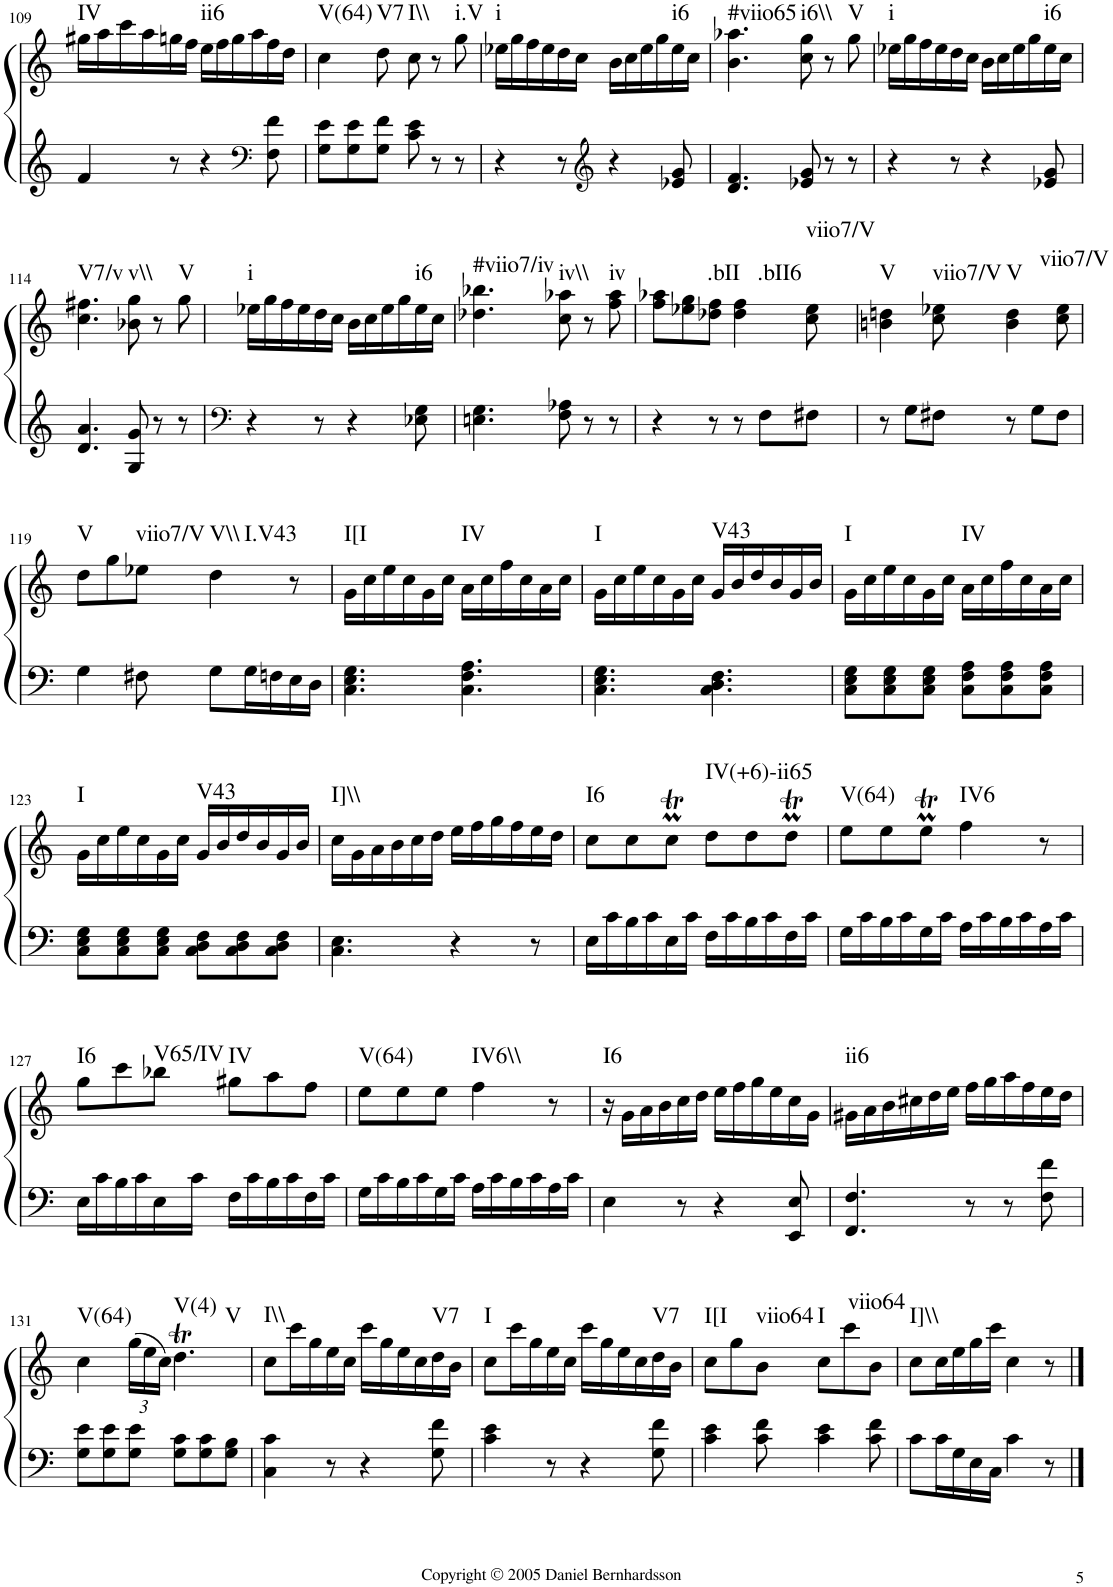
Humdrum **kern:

**kern	**kern	**harte
*part1	*part1	*part1
*staff2	*staff1	*
*I"Piano	*	*
*I'Pno.	*	*
!!LO:PB:g=z
*clefG2	*clefG2	*
*k[]	*k[]	*
*M6/8	*M6/8	*
=109	=109	=109
!	!	!LO:H:kt=IV
4f/	16gg#X\LL	N
.	16aa\	.
.	16ccc\	.
.	16aa\	.
8r	16ggn\	.
.	16ff\JJ	.
!	!	!LO:H:kt=ii6
4r	16ee\LL	N
.	16ff\	.
.	16gg\	.
.	16aa\	.
*clefF4	*	*
8F\ 8f\	16ff\	.
.	16dd\JJ	.
=110	=110	=110
!	!	!LO:H:kt=V(64)
8G\ 8e\L	4cc\	N
8G\ 8e\	.	.
!	!	!LO:H:kt=V7
8G\ 8f\J	8dd\	N
!	!	!LO:H:kt=I\\
8c\ 8e\	8cc\	N
8r	8r	.
!	!	!LO:H:kt=i.V
8r	8gg\	N
=111	=111	=111
!	!	!LO:H:kt=i
4r	16ee-X\LL	N
.	16gg\	.
.	16ff\	.
.	16ee-\	.
8r	16dd\	.
.	16cc\JJ	.
*clefG2	*	*
4r	16b\LL	.
.	16cc\	.
.	16ee-\	.
.	16gg\	.
!	!	!LO:H:kt=i6
8e-X/ 8g/	16ee-\	N
.	16cc\JJ	.
=112	=112	=112
!	!	!LO:H:kt=#viio65
4.d/ 4.f/	4.b\ 4.aa-X\	N
!	!	!LO:H:kt=i6\\
8e-X/ 8g/	8cc\ 8gg\	N
8r	8r	.
!	!	!LO:H:kt=V
8r	8gg\	N
=113	=113	=113
!	!	!LO:H:kt=i
4r	16ee-X\LL	N
.	16gg\	.
.	16ff\	.
.	16ee-\	.
8r	16dd\	.
.	16cc\JJ	.
4r	16b\LL	.
.	16cc\	.
.	16ee-\	.
.	16gg\	.
!	!	!LO:H:kt=i6
8e-X/ 8g/	16ee-\	N
.	16cc\JJ	.
!!LO:LB:g=z
=114	=114	=114
!	!	!LO:H:kt=V7/v
4.d/ 4.a/	4.cc\ 4.ff#X\	N
!	!	!LO:H:kt=v\\
8G/ 8g/	8b-X\ 8gg\	N
8r	8r	.
!	!	!LO:H:kt=V
8r	8gg\	N
=115	=115	=115
*clefF4	*	*
!	!	!LO:H:kt=i
4r	16ee-X\LL	N
.	16gg\	.
.	16ff\	.
.	16ee-\	.
8r	16dd\	.
.	16cc\JJ	.
4r	16b\LL	.
.	16cc\	.
.	16ee-\	.
.	16gg\	.
!	!	!LO:H:kt=i6
8E-X\ 8G\	16ee-\	N
.	16cc\JJ	.
=116	=116	=116
!	!	!LO:H:kt=#viio7/iv
4.En\ 4.G\	4.dd-X\ 4.bb-X\	N
!	!	!LO:H:kt=iv\\
8F\ 8A-X\	8cc\ 8aa-X\	N
8r	8r	.
!	!	!LO:H:kt=iv
8r	8ff\ 8aa-\	N
=117	=117	=117
4r	8ff\ 8aa-X\L	.
.	8ee-X\ 8gg\	.
!	!	!LO:H:kt=.bII
8r	8dd-X\ 8ff\J	N
!	!	!LO:H:kt=.bII6
8r	4dd-\ 4ff\	N
8F\L	.	.
!	!	!LO:H:kt=viio7/V
8F#X\J	8cc\ 8ee-\	N
=118	=118	=118
!	!	!LO:H:kt=V
8r	4bn\ 4ddn\	N
8G\L	.	.
!	!	!LO:H:kt=viio7/V
8F#X\J	8cc\ 8ee-X\	N
!	!	!LO:H:kt=V
8r	4b\ 4dd\	N
8G\L	.	.
!	!	!LO:H:kt=viio7/V
8F#\J	8cc\ 8ee-\	N
!!LO:LB:g=z
=119	=119	=119
!	!	!LO:H:kt=V
4G\	8dd\L	N
.	8gg\	.
!	!	!LO:H:kt=viio7/V
8F#X\	8ee-X\J	N
!	!	!LO:H:n=1:kt=V\\
!	!	!LO:H:n=2:kt=I.V43
8G\L	4dd\	N N
16G\L	.	.
16Fn\	.	.
16E\	8r	.
16D\JJ	.	.
=120	=120	=120
!	!	!LO:H:kt=I[I
4.C\ 4.E\ 4.G\	16g\LL	N
.	16cc\	.
.	16ee\	.
.	16cc\	.
.	16g\	.
.	16cc\JJ	.
!	!	!LO:H:kt=IV
4.C\ 4.F\ 4.A\	16a\LL	N
.	16cc\	.
.	16ff\	.
.	16cc\	.
.	16a\	.
.	16cc\JJ	.
=121	=121	=121
!	!	!LO:H:kt=I
4.C\ 4.E\ 4.G\	16g\LL	N
.	16cc\	.
.	16ee\	.
.	16cc\	.
.	16g\	.
.	16cc\JJ	.
!	!	!LO:H:kt=V43
4.C\ 4.D\ 4.F\	16g/LL	N
.	16b/	.
.	16dd/	.
.	16b/	.
.	16g/	.
.	16b/JJ	.
=122	=122	=122
!	!	!LO:H:kt=I
8C\ 8E\ 8G\L	16g\LL	N
.	16cc\	.
8C\ 8E\ 8G\	16ee\	.
.	16cc\	.
8C\ 8E\ 8G\J	16g\	.
.	16cc\JJ	.
!	!	!LO:H:kt=IV
8C\ 8F\ 8A\L	16a\LL	N
.	16cc\	.
8C\ 8F\ 8A\	16ff\	.
.	16cc\	.
8C\ 8F\ 8A\J	16a\	.
.	16cc\JJ	.
!!LO:LB:g=z
=123	=123	=123
!	!	!LO:H:kt=I
8C\ 8E\ 8G\L	16g\LL	N
.	16cc\	.
8C\ 8E\ 8G\	16ee\	.
.	16cc\	.
8C\ 8E\ 8G\J	16g\	.
.	16cc\JJ	.
!	!	!LO:H:kt=V43
8C\ 8D\ 8F\L	16g/LL	N
.	16b/	.
8C\ 8D\ 8F\	16dd/	.
.	16b/	.
8C\ 8D\ 8F\J	16g/	.
.	16b/JJ	.
=124	=124	=124
!	!	!LO:H:kt=I]\\
4.C\ 4.E\	16cc\LL	N
.	16g\	.
.	16a\	.
.	16b\	.
.	16cc\	.
.	16dd\JJ	.
4r	16ee\LL	.
.	16ff\	.
.	16gg\	.
.	16ff\	.
8r	16ee\	.
.	16dd\JJ	.
=125	=125	=125
!	!	!LO:H:kt=I6
16E\LL	8cc\L	N
16c\	.	.
16B\	8cc\	.
16c\	.	.
16E\	8ccMT\J	.
16c\JJ	.	.
!	!	!LO:H:kt=IV(+6)-ii65
16F\LL	8dd\L	N
16c\	.	.
16B\	8dd\	.
16c\	.	.
16F\	8ddMT\J	.
16c\JJ	.	.
=126	=126	=126
!	!	!LO:H:kt=V(64)
16G\LL	8ee\L	N
16c\	.	.
16B\	8ee\	.
16c\	.	.
16G\	8eemt\J	.
16c\JJ	.	.
!	!	!LO:H:kt=IV6
16A\LL	4ff\	N
16c\	.	.
16B\	.	.
16c\	.	.
16A\	8r	.
16c\JJ	.	.
!!LO:LB:g=z
=127	=127	=127
!	!	!LO:H:kt=I6
16E\LL	8gg\L	N
16c\	.	.
16B\	8ccc\	.
16c\	.	.
!	!	!LO:H:kt=V65/IV
16E\	8bb-X\J	N
16c\JJ	.	.
!	!	!LO:H:kt=IV
16F\LL	8gg#X\L	N
16c\	.	.
16B\	8aa\	.
16c\	.	.
16F\	8ff\J	.
16c\JJ	.	.
=128	=128	=128
!	!	!LO:H:kt=V(64)
16G\LL	8ee\L	N
16c\	.	.
16B\	8ee\	.
16c\	.	.
16G\	8ee\J	.
16c\JJ	.	.
!	!	!LO:H:kt=IV6\\
16A\LL	4ff\	N
16c\	.	.
16B\	.	.
16c\	.	.
16A\	8r	.
16c\JJ	.	.
=129	=129	=129
!	!	!LO:H:kt=I6
4E\	16r	N
.	16g\LL	.
.	16a\	.
.	16b\	.
8r	16cc\	.
.	16dd\JJ	.
4r	16ee\LL	.
.	16ff\	.
.	16gg\	.
.	16ee\	.
8EE/ 8E/	16cc\	.
.	16g\JJ	.
=130	=130	=130
!	!	!LO:H:kt=ii6
4.FF/ 4.F/	16g#X\LL	N
.	16a\	.
.	16b\	.
.	16cc#X\	.
.	16dd\	.
.	16ee\JJ	.
8r	16ff\LL	.
.	16gg\	.
8r	16aa\	.
.	16ff\	.
8F\ 8f\	16ee\	.
.	16dd\JJ	.
!!LO:LB:g=z
=131	=131	=131
!	!	!LO:H:kt=V(64)
8G\ 8e\L	4cc\	N
8G\ 8e\	.	.
*	*Xbrackettup	*
8G\ 8e\J	(24gg\LL	.
.	24ee\	.
.	24cc\JJ)	.
!	!	!LO:H:n=1:kt=V(4)
!	!	!LO:H:n=2:kt=V
8G\ 8c\L	4.ddT\	N N
8G\ 8c\	.	.
8G\ 8B\J	.	.
=132	=132	=132
!	!	!LO:H:kt=I\\
4C\ 4c\	8cc\L	N
.	16ccc\L	.
.	16gg\	.
8r	16ee\	.
.	16cc\JJ	.
4r	16ccc\LL	.
.	16gg\	.
.	16ee\	.
.	16cc\	.
!	!	!LO:H:kt=V7
8G\ 8f\	16dd\	N
.	16b\JJ	.
=133	=133	=133
!	!	!LO:H:kt=I
4c\ 4e\	8cc\L	N
.	16ccc\L	.
.	16gg\	.
8r	16ee\	.
.	16cc\JJ	.
4r	16ccc\LL	.
.	16gg\	.
.	16ee\	.
.	16cc\	.
!	!	!LO:H:kt=V7
8G\ 8f\	16dd\	N
.	16b\JJ	.
=134	=134	=134
!	!	!LO:H:kt=I[I
4c\ 4e\	8cc\L	N
.	8gg\	.
!	!	!LO:H:kt=viio64
8c\ 8f\	8b\J	N
!	!	!LO:H:kt=I
4c\ 4e\	8cc\L	N
.	8ccc\	.
!	!	!LO:H:kt=viio64
8c\ 8f\	8b\J	N
=135	=135	=135
!	!	!LO:H:kt=I]\\
8c\L	8cc\L	N
16c\L	16cc\L	.
16G\	16ee\	.
16E\	16gg\	.
16C\JJ	16ccc\JJ	.
4c\	4cc\	.
8r	8r	.
==	==	==
*-	*-	*-
